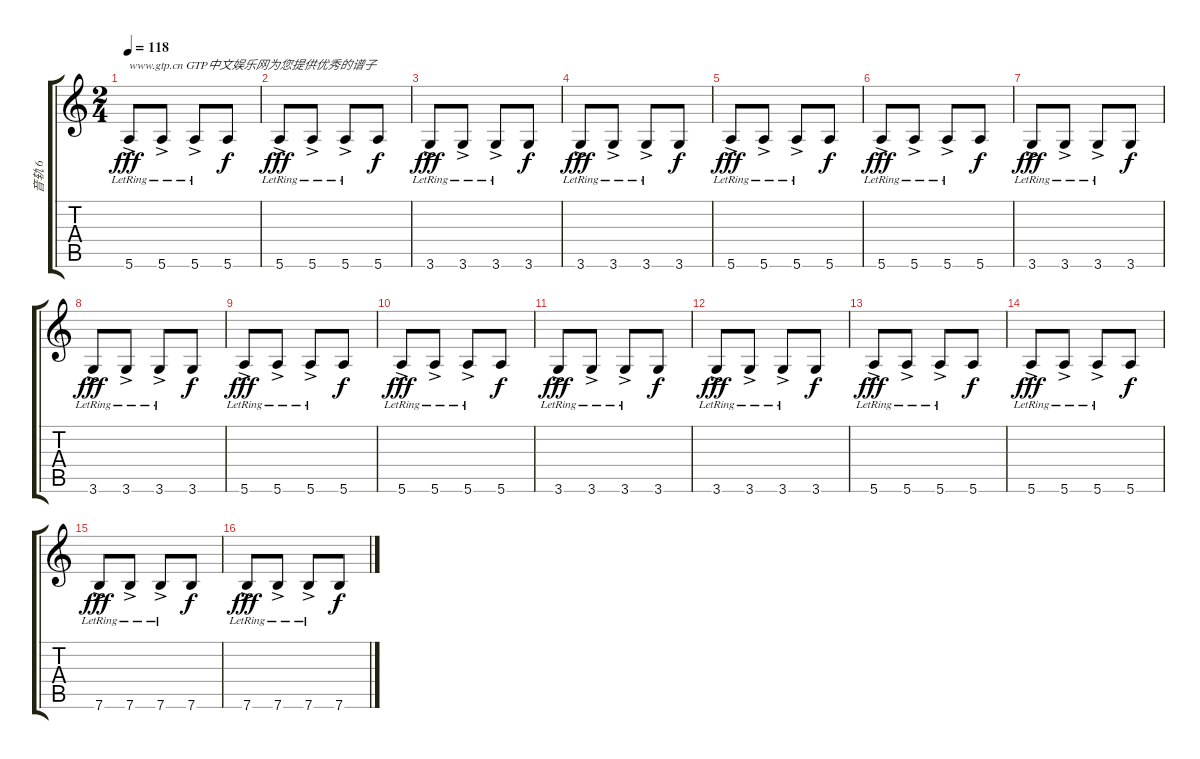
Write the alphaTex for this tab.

\track ("音轨 6" "音轨 6") {instrument electricbassfinger}
\staff {score tabs}
\tuning (E4 B3 G3 D3 A2 E2) {hide}
\ts (2 4)
\tempo 118
\clef g2
\ks c
5.6{ac lr}.8{txt "www.gtp.cn GTP中文娱乐网为您提供优秀的谱子" dy fff} 5.6{ac lr}.8 5.6{ac lr}.8 5.6.8{dy f} |
5.6{ac lr}.8{dy fff} 5.6{ac lr}.8 5.6{ac lr}.8 5.6.8{dy f} |
3.6{ac lr}.8{dy fff} 3.6{ac lr}.8 3.6{ac lr}.8 3.6.8{dy f} |
3.6{ac lr}.8{dy fff} 3.6{ac lr}.8 3.6{ac lr}.8 3.6.8{dy f} |
5.6{ac lr}.8{dy fff} 5.6{ac lr}.8 5.6{ac lr}.8 5.6.8{dy f} |
5.6{ac lr}.8{dy fff} 5.6{ac lr}.8 5.6{ac lr}.8 5.6.8{dy f} |
3.6{ac lr}.8{dy fff} 3.6{ac lr}.8 3.6{ac lr}.8 3.6.8{dy f} |
3.6{ac lr}.8{dy fff} 3.6{ac lr}.8 3.6{ac lr}.8 3.6.8{dy f} |
5.6{ac lr}.8{dy fff} 5.6{ac lr}.8 5.6{ac lr}.8 5.6.8{dy f} |
5.6{ac lr}.8{dy fff} 5.6{ac lr}.8 5.6{ac lr}.8 5.6.8{dy f} |
3.6{ac lr}.8{dy fff} 3.6{ac lr}.8 3.6{ac lr}.8 3.6.8{dy f} |
3.6{ac lr}.8{dy fff} 3.6{ac lr}.8 3.6{ac lr}.8 3.6.8{dy f} |
5.6{ac lr}.8{dy fff} 5.6{ac lr}.8 5.6{ac lr}.8 5.6.8{dy f} |
5.6{ac lr}.8{dy fff} 5.6{ac lr}.8 5.6{ac lr}.8 5.6.8{dy f} |
7.6{ac lr}.8{dy fff} 7.6{ac lr}.8 7.6{ac lr}.8 7.6.8{dy f} |
7.6{ac lr}.8{dy fff} 7.6{ac lr}.8 7.6{ac lr}.8 7.6.8{dy f}
